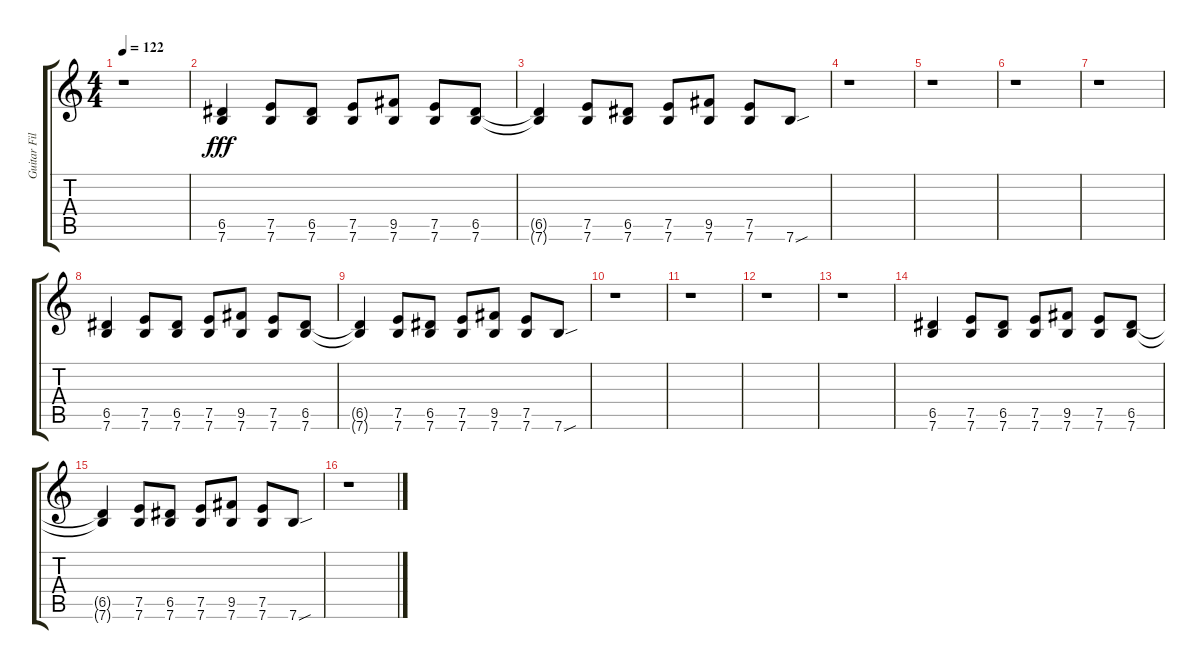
\track ("Guitar Fills" "Guitar Fil") {instrument electricguitarclean}
\staff {score tabs}
\tuning (E4 B3 G3 D3 A2 E2) {hide}
\ts (4 4)
\tempo 122
\clef g2
\ks c
r.1{dy fff} |
(6.5 7.6).4 (7.5 7.6).8 (6.5 7.6).8 (7.5 7.6).8 (9.5 7.6).8 (7.5 7.6).8 (6.5 7.6).8 |
(6.5{t} 7.6{t}).4 (7.5 7.6).8 (6.5 7.6).8 (7.5 7.6).8 (9.5 7.6).8 (7.5 7.6).8 7.6{sou}.8 |
r.1 |
r.1 |
r.1 |
r.1 |
(6.5 7.6).4 (7.5 7.6).8 (6.5 7.6).8 (7.5 7.6).8 (9.5 7.6).8 (7.5 7.6).8 (6.5 7.6).8 |
(6.5{t} 7.6{t}).4 (7.5 7.6).8 (6.5 7.6).8 (7.5 7.6).8 (9.5 7.6).8 (7.5 7.6).8 7.6{sou}.8 |
r.1 |
r.1 |
r.1 |
r.1 |
(6.5 7.6).4 (7.5 7.6).8 (6.5 7.6).8 (7.5 7.6).8 (9.5 7.6).8 (7.5 7.6).8 (6.5 7.6).8 |
(6.5{t} 7.6{t}).4 (7.5 7.6).8 (6.5 7.6).8 (7.5 7.6).8 (9.5 7.6).8 (7.5 7.6).8 7.6{sou}.8 |
r.1
